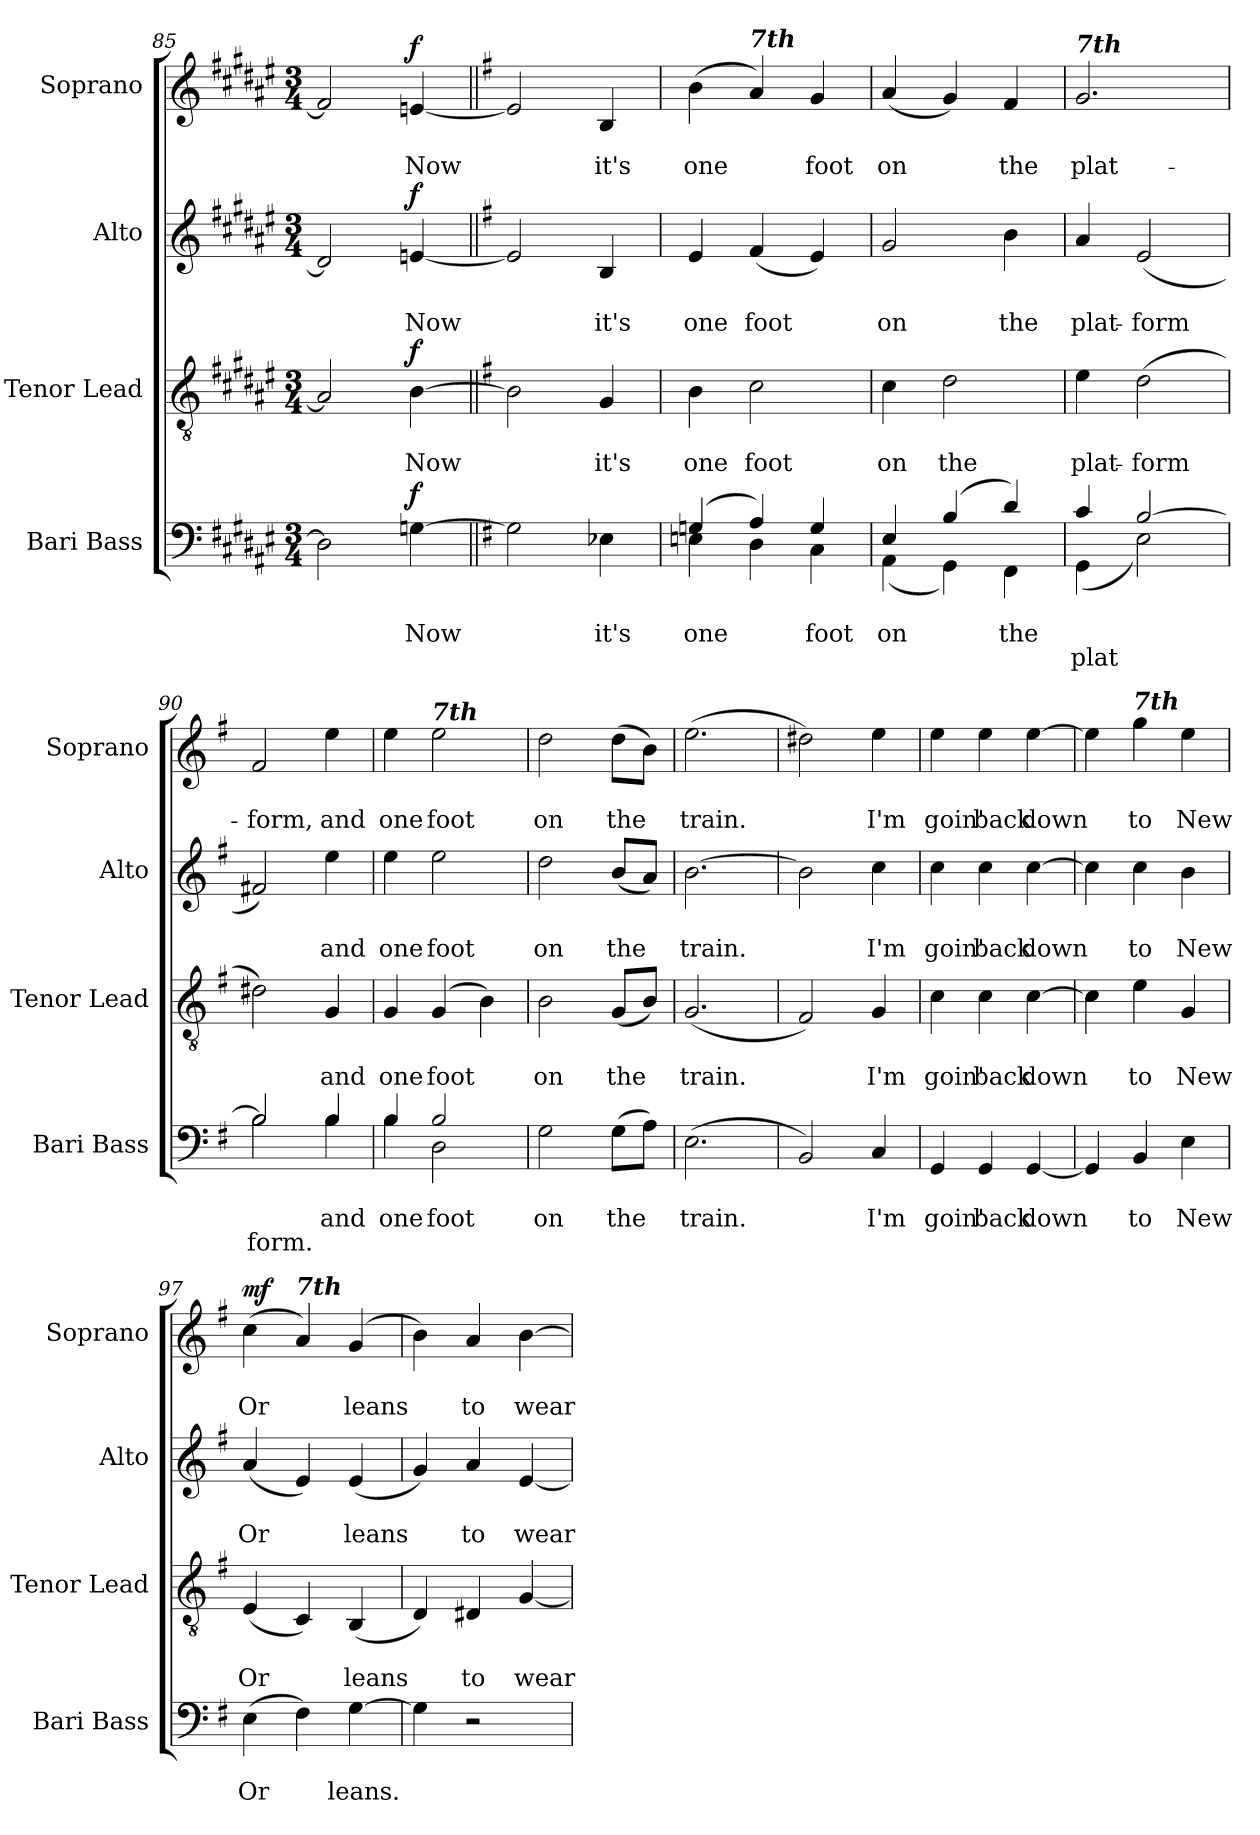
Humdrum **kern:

**kern	**text	**text	**text	**dynam	**kern	**text	**text	**dynam	**kern	**text	**text	**dynam	**kern	**text	**text	**dynam
*part4	*part4	*part4	*part4	*part4	*part3	*part3	*part3	*part3	*part2	*part2	*part2	*part2	*part1	*part1	*part1	*part1
*staff4	*staff4	*staff4	*staff4	*staff4	*staff3	*staff3	*staff3	*staff3	*staff2	*staff2	*staff2	*staff2	*staff1	*staff1	*staff1	*staff1
*I"Bari Bass	*	*	*	*	*I"Tenor Lead	*	*	*	*I"Alto	*	*	*	*I"Soprano	*	*	*
*I'Bari Bass	*	*	*	*	*I'Tenor  Lead	*	*	*	*I'Alto	*	*	*	*I'Soprano	*	*	*
*clefF4	*	*	*	*	*clefGv2	*	*	*	*clefG2	*	*	*	*clefG2	*	*	*
*k[f#c#g#d#a#e#]	*	*	*	*	*k[f#c#g#d#a#e#]	*	*	*	*k[f#c#g#d#a#e#]	*	*	*	*k[f#c#g#d#a#e#]	*	*	*
*M3/4	*	*	*	*	*M3/4	*	*	*	*M3/4	*	*	*	*M3/4	*	*	*
=85	=85	=85	=85	=85	=85	=85	=85	=85	=85	=85	=85	=85	=85	=85	=85	=85
2D#\]	.	.	.	.	2A#/]	.	.	.	2d#/]	.	.	.	2f#/]	.	.	.
!	!	!LO:LY:b	!	!LO:DY:a	!	!	!LO:LY:b	!LO:DY:a	!	!	!LO:LY:b	!LO:DY:a	!	!	!LO:LY:b	!LO:DY:a
[4Gn\	.	Now	.	f	[4B\	.	Now	f	[4en/	.	Now	f	[4en/	.	Now	f
!!LO:LB:g=z
=86||	=86||	=86||	=86||	=86||	=86||	=86||	=86||	=86||	=86||	=86||	=86||	=86||	=86||	=86||	=86||	=86||
*k[f#]	*	*	*	*	*k[f#]	*	*	*	*k[f#]	*	*	*	*k[f#]	*	*	*
2G\]	.	.	.	.	2B\]	.	.	.	2e/]	.	.	.	2e/]	.	.	.
!	!	!LO:LY:b	!	!	!	!	!LO:LY:b	!	!	!	!LO:LY:b	!	!	!	!LO:LY:b	!
4E-X\	.	it's	.	.	4G/	.	it's	.	4B/	.	it's	.	4B/	.	it's	.
=87	=87	=87	=87	=87	=87	=87	=87	=87	=87	=87	=87	=87	=87	=87	=87	=87
!	!	!LO:LY:b	!	!	!	!	!LO:LY:b	!	!	!	!LO:LY:b	!	!	!	!LO:LY:b	!
*^	*	*	*	*	*	*	*	*	*	*	*	*	*	*	*	*
(4Gni/	4Eni\	.	one	.	.	4B\	.	one	.	4e/	.	one	.	(4b\	.	one	.
!	!	!	!	!	!	!	!	!	!	!	!	!	!	!LO:TX:a:Bi:t=7th	!	!	!
!	!	!	!	!	!	!	!	!LO:LY:b	!	!	!	!LO:LY:b	!	!	!	!	!
4A/)	4D\	.	.	.	.	2c\	.	foot	.	(4f#/	.	foot	.	4a/)	.	.	.
!	!	!	!LO:LY:b	!	!	!	!	!	!	!	!	!	!	!	!	!LO:LY:b	!
4G/	4C\	.	foot	.	.	.	.	.	.	4e/)	.	.	.	4g/	.	foot	.
=88	=88	=88	=88	=88	=88	=88	=88	=88	=88	=88	=88	=88	=88	=88	=88	=88	=88
!	!	!	!LO:LY:b	!	!	!	!	!LO:LY:b	!	!	!	!LO:LY:b	!	!	!	!LO:LY:b	!
4E/	(4AA\	.	on	.	.	4c\	.	on	.	2g/	.	on	.	(4a/	.	on	.
!	!	!	!	!	!	!	!	!LO:LY:b	!	!	!	!	!	!	!	!	!
(4B/	4GG\)	.	.	.	.	2d\	.	the	.	.	.	.	.	4g/)	.	.	.
!	!	!	!LO:LY:b	!	!	!	!	!	!	!	!	!LO:LY:b	!	!	!	!LO:LY:b	!
4d/)	4FF#\	.	the	.	.	.	.	.	.	4b\	.	the	.	4f#/	.	the	.
=89	=89	=89	=89	=89	=89	=89	=89	=89	=89	=89	=89	=89	=89	=89	=89	=89	=89
!	!	!	!	!	!	!	!	!	!	!	!	!	!	!LO:TX:a:Bi:t=7th	!	!	!
!	!	!	!LO:LY:b	!	!	!	!	!	!	!	!	!	!	!	!	!	!
!	!	!	!	!LO:LY:b	!	!	!	!LO:LY:b	!	!	!	!LO:LY:b	!	!	!	!LO:LY:b	!
4c/	(4GG\	.	.	-plat	.	4e\	.	-plat-	.	4a/	.	-plat-	.	2.g/	.	plat-	.
!	!	!	!	!	!	!	!	!LO:LY:b	!	!	!	!LO:LY:b	!	!	!	!	!
[2B/	2E\)	.	.	.	.	(2d\	.	-form	.	(2e/	.	-form	.	.	.	.	.
=90	=90	=90	=90	=90	=90	=90	=90	=90	=90	=90	=90	=90	=90	=90	=90	=90	=90
!	!	!	!LO:LY:b	!	!	!	!	!	!	!	!	!	!	!	!	!	!
!	!	!	!	!LO:LY:b	!	!	!	!	!	!	!	!	!	!	!	!LO:LY:b	!
2B/]	2B\	.	.	form.	.	2d#X\)	.	.	.	2f#X/)	.	.	.	2f#/	.	-form,	.
!	!	!	!LO:LY:b	!	!	!	!	!LO:LY:b	!	!	!	!LO:LY:b	!	!	!	!LO:LY:b	!
4B/	4B\	.	and	.	.	4G/	.	and	.	4ee\	.	and	.	4ee\	.	and	.
=91	=91	=91	=91	=91	=91	=91	=91	=91	=91	=91	=91	=91	=91	=91	=91	=91	=91
!	!	!	!LO:LY:b	!	!	!	!	!LO:LY:b	!	!	!	!LO:LY:b	!	!	!	!LO:LY:b	!
4B/	4B\	.	one	.	.	4G/	.	one	.	4ee\	.	one	.	4ee\	.	one	.
!	!	!	!	!	!	!	!	!	!	!	!	!	!	!LO:TX:a:Bi:t=7th	!	!	!
!	!	!	!LO:LY:b	!	!	!	!	!LO:LY:b	!	!	!	!LO:LY:b	!	!	!	!LO:LY:b	!
2B/	2D\	.	foot	.	.	(4G/	.	foot	.	2ee\	.	foot	.	2ee\	.	foot	.
.	.	.	.	.	.	4B\)	.	.	.	.	.	.	.	.	.	.	.
*v	*v	*	*	*	*	*	*	*	*	*	*	*	*	*	*	*	*
=92	=92	=92	=92	=92	=92	=92	=92	=92	=92	=92	=92	=92	=92	=92	=92	=92
!	!	!LO:LY:b	!	!	!	!	!LO:LY:b	!	!	!	!LO:LY:b	!	!	!	!LO:LY:b	!
2G\	.	on	.	.	2B\	.	on	.	2dd\	.	on	.	2dd\	.	on	.
!	!	!LO:LY:b	!	!	!	!	!LO:LY:b	!	!	!	!LO:LY:b	!	!	!	!LO:LY:b	!
(8G\L	.	the	.	.	(8G/L	.	the	.	(8b/L	.	the	.	(8dd\L	.	the	.
8A\J)	.	.	.	.	8B/J)	.	.	.	8a/J)	.	.	.	8b\J)	.	.	.
=93	=93	=93	=93	=93	=93	=93	=93	=93	=93	=93	=93	=93	=93	=93	=93	=93
!	!	!LO:LY:b	!	!	!	!	!LO:LY:b	!	!	!	!LO:LY:b	!	!	!	!LO:LY:b	!
(2.E\	.	train.	.	.	(2.G/	.	train.	.	[2.b\	.	train.	.	(2.ee\	.	train.	.
=94	=94	=94	=94	=94	=94	=94	=94	=94	=94	=94	=94	=94	=94	=94	=94	=94
2BB/)	.	.	.	.	2F#/)	.	.	.	2b\]	.	.	.	2dd#X\)	.	.	.
!	!	!LO:LY:b	!	!	!	!	!LO:LY:b	!	!	!	!LO:LY:b	!	!	!	!LO:LY:b	!
4C/	.	I'm	.	.	4G/	.	I'm	.	4cc\	.	I'm	.	4ee\	.	I'm	.
=95	=95	=95	=95	=95	=95	=95	=95	=95	=95	=95	=95	=95	=95	=95	=95	=95
!	!	!LO:LY:b	!	!	!	!	!LO:LY:b	!	!	!	!LO:LY:b	!	!	!	!LO:LY:b	!
4GG/	.	goin'	.	.	4c\	.	goin'	.	4cc\	.	goin'	.	4ee\	.	goin'	.
!	!	!LO:LY:b	!	!	!	!	!LO:LY:b	!	!	!	!LO:LY:b	!	!	!	!LO:LY:b	!
4GG/	.	back	.	.	4c\	.	back	.	4cc\	.	back	.	4ee\	.	back	.
!	!	!LO:LY:b	!	!	!	!	!LO:LY:b	!	!	!	!LO:LY:b	!	!	!	!LO:LY:b	!
[4GG/	.	down	.	.	[4c\	.	down	.	[4cc\	.	down	.	[4ee\	.	down	.
=96	=96	=96	=96	=96	=96	=96	=96	=96	=96	=96	=96	=96	=96	=96	=96	=96
4GG/]	.	.	.	.	4c\]	.	.	.	4cc\]	.	.	.	4ee\]	.	.	.
!	!	!	!	!	!	!	!	!	!	!	!	!	!LO:TX:a:Bi:t=7th	!	!	!
!	!	!LO:LY:b	!	!	!	!	!LO:LY:b	!	!	!	!LO:LY:b	!	!	!	!LO:LY:b	!
4BB/	.	to	.	.	4e\	.	to	.	4cc\	.	to	.	4gg\	.	to	.
!	!	!LO:LY:b	!	!	!	!	!LO:LY:b	!	!	!	!LO:LY:b	!	!	!	!LO:LY:b	!
4E\	.	New	.	.	4G/	.	New	.	4b\	.	New	.	4ee\	.	New	.
!!LO:LB:g=z
=97	=97	=97	=97	=97	=97	=97	=97	=97	=97	=97	=97	=97	=97	=97	=97	=97
!	!	!LO:LY:b	!	!	!	!	!LO:LY:b	!	!	!	!LO:LY:b	!	!	!	!LO:LY:b	!LO:DY:a
(4E\	.	Or	.	.	(4E/	.	Or	.	(4a/	.	Or	.	(4cc\	.	Or	mf
!	!	!	!	!	!	!	!	!	!	!	!	!	!LO:TX:a:Bi:t=7th	!	!	!
4F#\)	.	.	.	.	4C/)	.	.	.	4e/)	.	.	.	4a/)	.	.	.
!	!	!LO:LY:b	!	!	!	!	!LO:LY:b	!	!	!	!LO:LY:b	!	!	!	!LO:LY:b	!
[4G\	.	leans.	.	.	(4BB/	.	leans	.	(4e/	.	leans	.	(4g/	.	leans	.
=98	=98	=98	=98	=98	=98	=98	=98	=98	=98	=98	=98	=98	=98	=98	=98	=98
4G\]	.	.	.	.	4D/)	.	.	.	4g/)	.	.	.	4b\)	.	.	.
!	!	!	!	!	!	!	!LO:LY:b	!	!	!	!LO:LY:b	!	!	!	!LO:LY:b	!
2r	.	.	.	.	4D#X/	.	to	.	4a/	.	to	.	4a/	.	to	.
!	!	!	!	!	!	!	!LO:LY:b	!	!	!	!LO:LY:b	!	!	!	!LO:LY:b	!
.	.	.	.	.	[4G/	.	wear	.	[4e/	.	wear	.	[4b\	.	wear	.
=	=	=	=	=	=	=	=	=	=	=	=	=	=	=	=	=
*-	*-	*-	*-	*-	*-	*-	*-	*-	*-	*-	*-	*-	*-	*-	*-	*-
